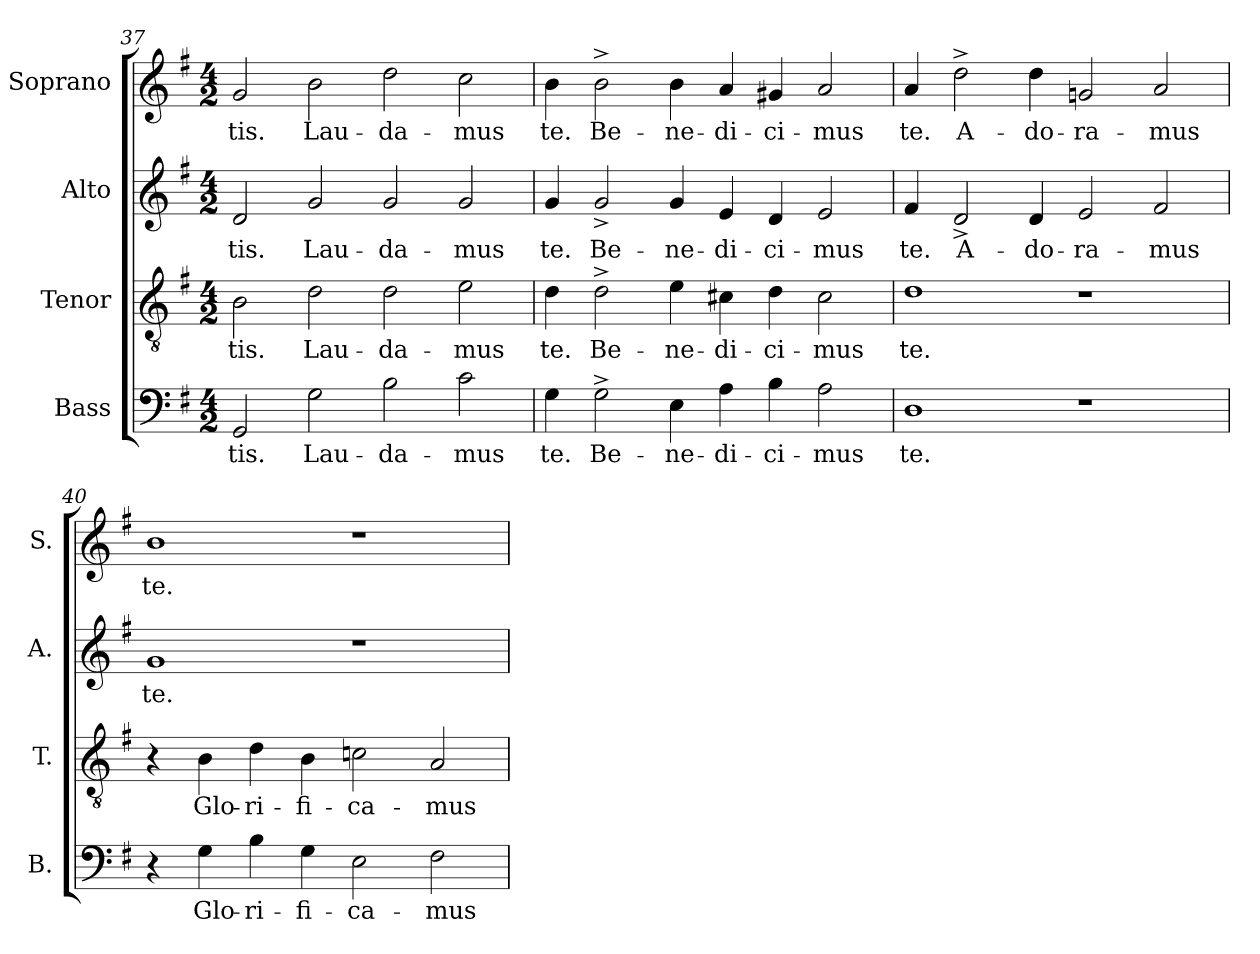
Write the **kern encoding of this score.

**kern	**text	**kern	**text	**kern	**text	**kern	**text
*part4	*part4	*part3	*part3	*part2	*part2	*part1	*part1
*staff4	*staff4	*staff3	*staff3	*staff2	*staff2	*staff1	*staff1
*I"Bass	*	*I"Tenor	*	*I"Alto	*	*I"Soprano	*
*I'B.	*	*I'T.	*	*I'A.	*	*I'S.	*
*clefF4	*	*clefGv2	*	*clefG2	*	*clefG2	*
*	*	*ITrd7c12	*	*	*	*	*
*k[f#]	*	*k[f#]	*	*k[f#]	*	*k[f#]	*
*G:	*	*G:	*	*G:	*	*G:	*
*M4/2	*	*M4/2	*	*M4/2	*	*M4/2	*
=37	=37	=37	=37	=37	=37	=37	=37
!	!LO:LY:b:color=#000000	!	!	!	!	!	!
!	!	!	!LO:LY:b:color=#000000	!	!	!	!
!	!	!	!	!	!LO:LY:b:color=#000000	!	!
!	!	!	!	!	!	!	!LO:LY:b:color=#000000
2GGi/	-tis.	2BBi\	-tis.	2di/	-tis.	2gi/	-tis.
!	!LO:LY:b:color=#000000	!	!	!	!	!	!
!	!	!	!LO:LY:b:color=#000000	!	!	!	!
!	!	!	!	!	!LO:LY:b:color=#000000	!	!
!	!	!	!	!	!	!	!LO:LY:b:color=#000000
2Gi\	Lau-	2Di\	Lau-	2gi/	Lau-	2bi\	Lau-
!	!LO:LY:b:color=#000000	!	!	!	!	!	!
!	!	!	!LO:LY:b:color=#000000	!	!	!	!
!	!	!	!	!	!LO:LY:b:color=#000000	!	!
!	!	!	!	!	!	!	!LO:LY:b:color=#000000
2Bi\	-da-	2Di\	-da-	2gi/	-da-	2ddi\	-da-
!	!LO:LY:b:color=#000000	!	!	!	!	!	!
!	!	!	!LO:LY:b:color=#000000	!	!	!	!
!	!	!	!	!	!LO:LY:b:color=#000000	!	!
!	!	!	!	!	!	!	!LO:LY:b:color=#000000
2ci\	-mus	2Ei\	-mus	2gi/	-mus	2cci\	-mus
=38	=38	=38	=38	=38	=38	=38	=38
!	!LO:LY:b:color=#000000	!	!	!	!	!	!
!	!	!	!LO:LY:b:color=#000000	!	!	!	!
!	!	!	!	!	!LO:LY:b:color=#000000	!	!
!	!	!	!	!	!	!	!LO:LY:b:color=#000000
4Gi\	te.	4Di\	te.	4gi/	te.	4bi\	te.
!	!LO:LY:b:color=#000000	!	!	!	!	!	!
!	!	!	!LO:LY:b:color=#000000	!	!	!	!
!	!	!	!	!	!LO:LY:b:color=#000000	!	!
!	!	!	!	!	!	!	!LO:LY:b:color=#000000
2G^i\	Be-	2D^i\	Be-	2g^i/	Be-	2b^i\	Be-
!	!LO:LY:b:color=#000000	!	!	!	!	!	!
!	!	!	!LO:LY:b:color=#000000	!	!	!	!
!	!	!	!	!	!LO:LY:b:color=#000000	!	!
!	!	!	!	!	!	!	!LO:LY:b:color=#000000
4Ei\	-ne-	4Ei\	-ne-	4gi/	-ne-	4bi\	-ne-
!	!LO:LY:b:color=#000000	!	!	!	!	!	!
!	!	!	!LO:LY:b:color=#000000	!	!	!	!
!	!	!	!	!	!LO:LY:b:color=#000000	!	!
!	!	!	!	!	!	!	!LO:LY:b:color=#000000
4Ai\	-di-	4C#Xi\	-di-	4ei/	-di-	4ai/	-di-
!	!LO:LY:b:color=#000000	!	!	!	!	!	!
!	!	!	!LO:LY:b:color=#000000	!	!	!	!
!	!	!	!	!	!LO:LY:b:color=#000000	!	!
!	!	!	!	!	!	!	!LO:LY:b:color=#000000
4Bi\	-ci-	4Di\	-ci-	4di/	-ci-	4g#Xi/	-ci-
!	!LO:LY:b:color=#000000	!	!	!	!	!	!
!	!	!	!LO:LY:b:color=#000000	!	!	!	!
!	!	!	!	!	!LO:LY:b:color=#000000	!	!
!	!	!	!	!	!	!	!LO:LY:b:color=#000000
2Ai\	-mus	2C#i\	-mus	2ei/	-mus	2ai/	-mus
=39	=39	=39	=39	=39	=39	=39	=39
!	!LO:LY:b:color=#000000	!	!	!	!	!	!
!	!	!	!LO:LY:b:color=#000000	!	!	!	!
!	!	!	!	!	!LO:LY:b:color=#000000	!	!
!	!	!	!	!	!	!	!LO:LY:b:color=#000000
1Di	te.	1Di	te.	4f#i/	te.	4ai/	te.
!	!	!	!	!	!LO:LY:b:color=#000000	!	!
!	!	!	!	!	!	!	!LO:LY:b:color=#000000
.	.	.	.	2d^i/	A-	2dd^i\	A-
!	!	!	!	!	!LO:LY:b:color=#000000	!	!
!	!	!	!	!	!	!	!LO:LY:b:color=#000000
.	.	.	.	4di/	-do-	4ddi\	-do-
!	!	!	!	!	!LO:LY:b:color=#000000	!	!
!	!	!	!	!	!	!	!LO:LY:b:color=#000000
1r	.	1r	.	2ei/	-ra-	2gni/	-ra-
!	!	!	!	!	!LO:LY:b:color=#000000	!	!
!	!	!	!	!	!	!	!LO:LY:b:color=#000000
.	.	.	.	2f#i/	-mus	2ai/	-mus
!!LO:LB:g=z
=40	=40	=40	=40	=40	=40	=40	=40
!	!	!	!	!	!LO:LY:b:color=#000000	!	!
!	!	!	!	!	!	!	!LO:LY:b:color=#000000
4r	.	4r	.	1gi	te.	1bi	te.
!	!LO:LY:b:color=#000000	!	!	!	!	!	!
!	!	!	!LO:LY:b:color=#000000	!	!	!	!
4Gi\	Glo-	4BBi\	Glo-	.	.	.	.
!	!LO:LY:b:color=#000000	!	!	!	!	!	!
!	!	!	!LO:LY:b:color=#000000	!	!	!	!
4Bi\	-ri-	4Di\	-ri-	.	.	.	.
!	!LO:LY:b:color=#000000	!	!	!	!	!	!
!	!	!	!LO:LY:b:color=#000000	!	!	!	!
4Gi\	-fi-	4BBi\	-fi-	.	.	.	.
!	!LO:LY:b:color=#000000	!	!	!	!	!	!
!	!	!	!LO:LY:b:color=#000000	!	!	!	!
2Ei\	-ca-	2Cni\	-ca-	1r	.	1r	.
!	!LO:LY:b:color=#000000	!	!	!	!	!	!
!	!	!	!LO:LY:b:color=#000000	!	!	!	!
2F#i\	-mus	2AAi/	-mus	.	.	.	.
=	=	=	=	=	=	=	=
*-	*-	*-	*-	*-	*-	*-	*-
